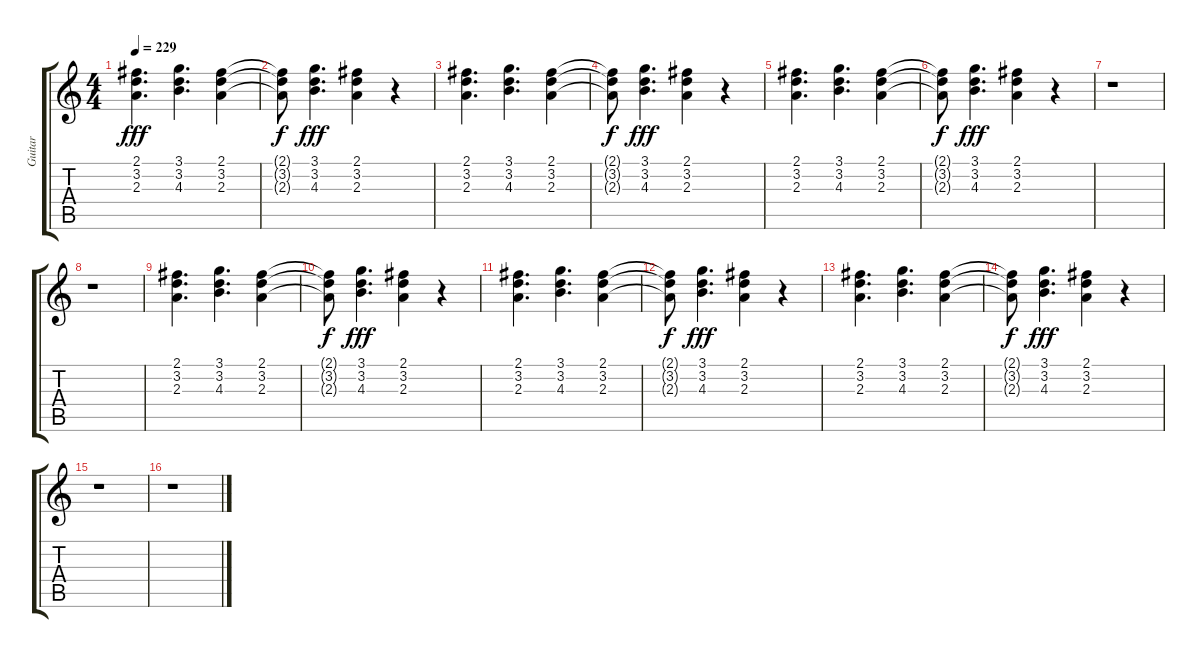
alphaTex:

\track ("Guitar" "Guitar") {instrument distortionguitar}
\staff {score tabs}
\tuning (E4 B3 G3 D3 A2 E2) {hide}
\ts (4 4)
\tempo 229
\clef g2
\ks c
(2.1 3.2 2.3).4{d dy fff} (3.1 3.2 4.3).4{d} (2.1 3.2 2.3).4 |
(2.1{t} 3.2{t} 2.3{t}).8{dy f} (3.1 3.2 4.3).4{d dy fff} (2.1 3.2 2.3).4 r.4 |
(2.1 3.2 2.3).4{d} (3.1 3.2 4.3).4{d} (2.1 3.2 2.3).4 |
(2.1{t} 3.2{t} 2.3{t}).8{dy f} (3.1 3.2 4.3).4{d dy fff} (2.1 3.2 2.3).4 r.4 |
(2.1 3.2 2.3).4{d} (3.1 3.2 4.3).4{d} (2.1 3.2 2.3).4 |
(2.1{t} 3.2{t} 2.3{t}).8{dy f} (3.1 3.2 4.3).4{d dy fff} (2.1 3.2 2.3).4 r.4 |
r.1 |
r.1 |
(2.1 3.2 2.3).4{d} (3.1 3.2 4.3).4{d} (2.1 3.2 2.3).4 |
(2.1{t} 3.2{t} 2.3{t}).8{dy f} (3.1 3.2 4.3).4{d dy fff} (2.1 3.2 2.3).4 r.4 |
(2.1 3.2 2.3).4{d} (3.1 3.2 4.3).4{d} (2.1 3.2 2.3).4 |
(2.1{t} 3.2{t} 2.3{t}).8{dy f} (3.1 3.2 4.3).4{d dy fff} (2.1 3.2 2.3).4 r.4 |
(2.1 3.2 2.3).4{d} (3.1 3.2 4.3).4{d} (2.1 3.2 2.3).4 |
(2.1{t} 3.2{t} 2.3{t}).8{dy f} (3.1 3.2 4.3).4{d dy fff} (2.1 3.2 2.3).4 r.4 |
r.1 |
r.1
